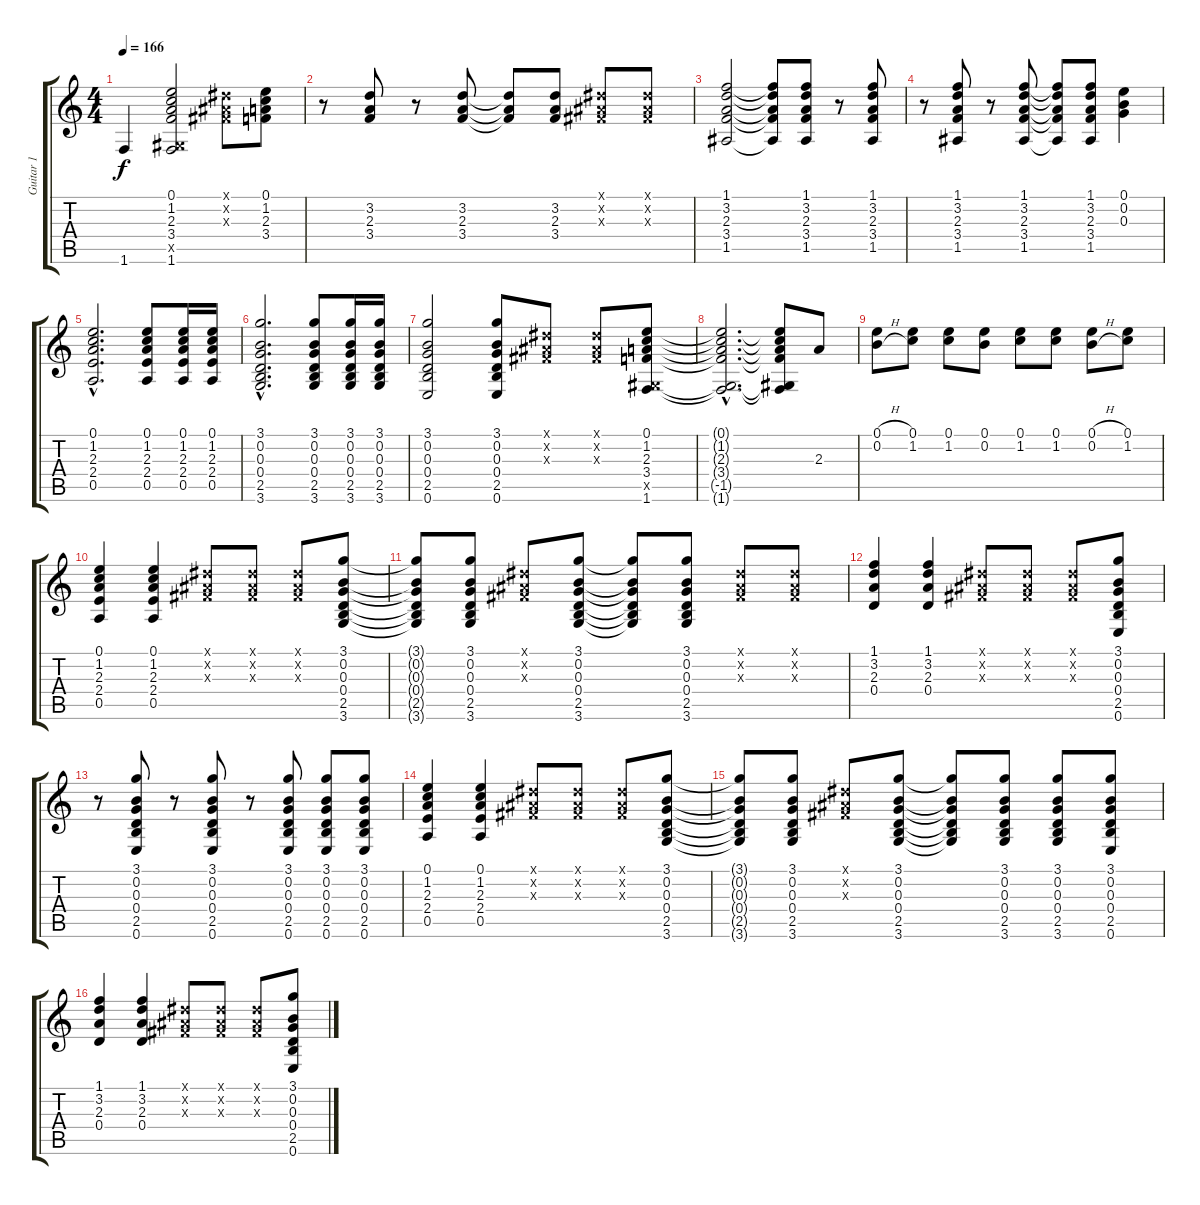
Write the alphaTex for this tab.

\track ("Guitar 1" "Guitar 1") {instrument distortionguitar}
\staff {score tabs}
\tuning (E4 B3 G3 D3 A2 E2) {hide}
\ts (4 4)
\tempo 166
\clef g2
\ks c
1.6.4{dy f} (0.1 1.2 2.3 3.4 -1.5{x} 1.6).2 (-1.1{x} -1.2{x} -1.3{x}).8 (0.1 1.2 2.3 3.4).8 |
r.8 (3.2 2.3 3.4).8 r.8 (3.2 2.3 3.4).8 (3.2{t} 2.3{t} 3.4{t}).8 (3.2 2.3 3.4).8 (-1.1{x} -1.2{x} -1.3{x}).8 (-1.1{x} -1.2{x} -1.3{x}).8 |
(1.1 3.2 2.3 3.4 1.5).2 (1.1{t} 3.2{t} 2.3{t} 3.4{t} 1.5{t}).8 (1.1 3.2 2.3 3.4 1.5).8 r.8 (1.1 3.2 2.3 3.4 1.5).8 |
r.8 (1.1 3.2 2.3 3.4 1.5).8 r.8 (1.1 3.2 2.3 3.4 1.5).8 (1.1{t} 3.2{t} 2.3{t} 3.4{t} 1.5{t}).8 (1.1 3.2 2.3 3.4 1.5).8 (0.1 0.2 0.3).4 |
(0.1{hac} 1.2{hac} 2.3{hac} 2.4{hac} 0.5{hac}).2{d} (0.1 1.2 2.3 2.4 0.5).8 (0.1 1.2 2.3 2.4 0.5).16 (0.1 1.2 2.3 2.4 0.5).16 |
(3.1{hac} 0.2{hac} 0.3{hac} 0.4{hac} 2.5{hac} 3.6{hac}).2{d} (3.1 0.2 0.3 0.4 2.5 3.6).8 (3.1 0.2 0.3 0.4 2.5 3.6).16 (3.1 0.2 0.3 0.4 2.5 3.6).16 |
(3.1 0.2 0.3 0.4 2.5 0.6).2 (3.1 0.2 0.3 0.4 2.5 0.6).8 (-1.1{x} -1.2{x} -1.3{x}).8 (-1.1{x} -1.2{x} -1.3{x}).8 (0.1 1.2 2.3 3.4 -1.5{x} 1.6).8 |
(0.1{hac t} 1.2{hac t} 2.3{hac t} 3.4{hac t} -1.5{hac t} 1.6{hac t}).2{d} (0.1{t} 1.2{t} 2.3{t} 3.4{t} -1.5{t} 1.6{t}).8 2.3.8 |
(0.1{h} 0.2{h}).8 (0.1 1.2).8 (0.1 1.2).8 (0.1 0.2).8 (0.1 1.2).8 (0.1 1.2).8 (0.1{h} 0.2{h}).8 (0.1 1.2).8 |
(0.1 1.2 2.3 2.4 0.5).4 (0.1 1.2 2.3 2.4 0.5).4 (-1.1{x} -1.2{x} -1.3{x}).8 (-1.1{x} -1.2{x} -1.3{x}).8 (-1.1{x} -1.2{x} -1.3{x}).8 (3.1 0.2 0.3 0.4 2.5 3.6).8 |
(3.1{t} 0.2{t} 0.3{t} 0.4{t} 2.5{t} 3.6{t}).8 (3.1 0.2 0.3 0.4 2.5 3.6).8 (-1.1{x} -1.2{x} -1.3{x}).8 (3.1 0.2 0.3 0.4 2.5 3.6).8 (3.1{t} 0.2{t} 0.3{t} 0.4{t} 2.5{t} 3.6{t}).8 (3.1 0.2 0.3 0.4 2.5 3.6).8 (-1.1{x} -1.2{x} -1.3{x}).8 (-1.1{x} -1.2{x} -1.3{x}).8 |
(1.1 3.2 2.3 0.4).4 (1.1 3.2 2.3 0.4).4 (-1.1{x} -1.2{x} -1.3{x}).8 (-1.1{x} -1.2{x} -1.3{x}).8 (-1.1{x} -1.2{x} -1.3{x}).8 (3.1 0.2 0.3 0.4 2.5 0.6).8 |
r.8 (3.1 0.2 0.3 0.4 2.5 0.6).8 r.8 (3.1 0.2 0.3 0.4 2.5 0.6).8 r.8 (3.1 0.2 0.3 0.4 2.5 0.6).8 (3.1 0.2 0.3 0.4 2.5 0.6).8 (3.1 0.2 0.3 0.4 2.5 0.6).8 |
(0.1 1.2 2.3 2.4 0.5).4 (0.1 1.2 2.3 2.4 0.5).4 (-1.1{x} -1.2{x} -1.3{x}).8 (-1.1{x} -1.2{x} -1.3{x}).8 (-1.1{x} -1.2{x} -1.3{x}).8 (3.1 0.2 0.3 0.4 2.5 3.6).8 |
(3.1{t} 0.2{t} 0.3{t} 0.4{t} 2.5{t} 3.6{t}).8 (3.1 0.2 0.3 0.4 2.5 3.6).8 (-1.1{x} -1.2{x} -1.3{x}).8 (3.1 0.2 0.3 0.4 2.5 3.6).8 (3.1{t} 0.2{t} 0.3{t} 0.4{t} 2.5{t} 3.6{t}).8 (3.1 0.2 0.3 0.4 2.5 3.6).8 (3.1 0.2 0.3 0.4 2.5 3.6).8 (3.1 0.2 0.3 0.4 2.5 0.6).8 |
(1.1 3.2 2.3 0.4).4 (1.1 3.2 2.3 0.4).4 (-1.1{x} -1.2{x} -1.3{x}).8 (-1.1{x} -1.2{x} -1.3{x}).8 (-1.1{x} -1.2{x} -1.3{x}).8 (3.1 0.2 0.3 0.4 2.5 0.6).8
